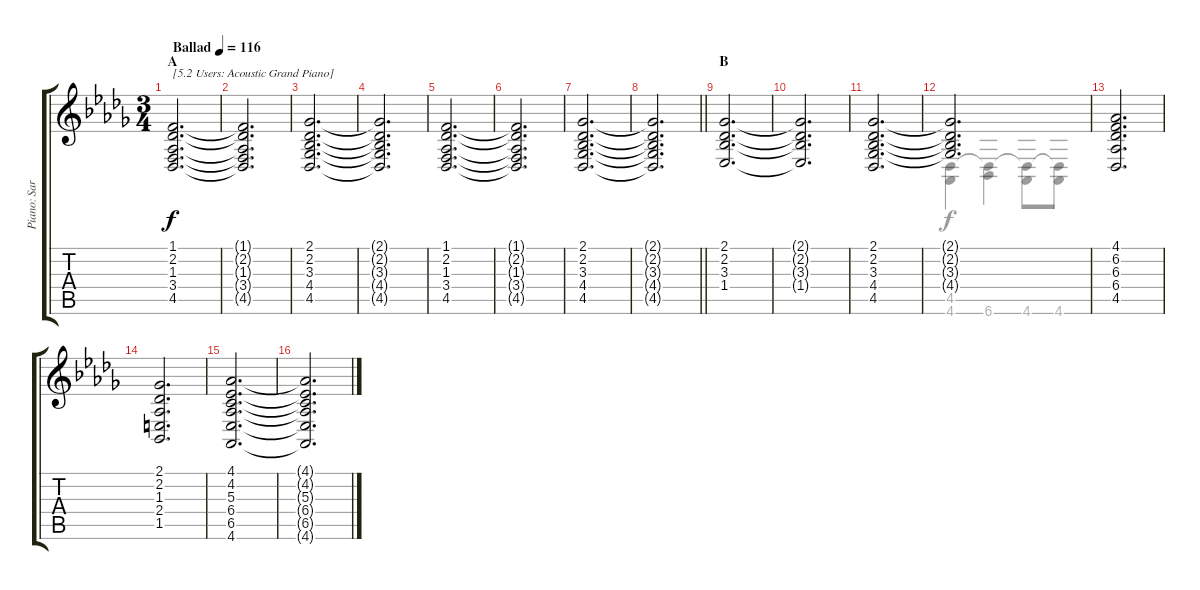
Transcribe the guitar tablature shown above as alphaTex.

\track ("Piano: Sarah" "Piano: Sar") {instrument acousticgrandpiano}
\staff {score tabs}
\tuning (E4 B3 G3 D3 A2 E2) {hide}
\voice
\ts (3 4)
\section ("" "A")
\tempo (116 "Ballad")
\clef g2
\ks db
(1.1 2.2 1.3 3.4 4.5).2{d txt "[5.2 Users: Acoustic Grand Piano]" dy f instrument acousticgrandpiano} |
(1.1{t} 2.2{t} 1.3{t} 3.4{t} 4.5{t}).2{d} |
(2.1 2.2 3.3 4.4 4.5).2{d} |
(2.1{t} 2.2{t} 3.3{t} 4.4{t} 4.5{t}).2{d} |
(1.1 2.2 1.3 3.4 4.5).2{d} |
(1.1{t} 2.2{t} 1.3{t} 3.4{t} 4.5{t}).2{d} |
(2.1 2.2 3.3 4.4 4.5).2{d} |
\barLineRight lightlight
(2.1{t} 2.2{t} 3.3{t} 4.4{t} 4.5{t}).2{d} |
\section ("" "B")
(2.1 2.2 3.3 1.4).2{d} |
(2.1{t} 2.2{t} 3.3{t} 1.4{t}).2{d} |
(2.1 2.2 3.3 4.4 4.5).2{d} |
(2.1{t} 2.2{t} 3.3{t} 4.4{t}).2{d} |
(4.1 6.2 6.3 6.4 4.5).2{d} |
(2.1 2.2 1.3 2.4 1.5).2{d} |
(4.1 4.2 5.3 6.4 6.5 4.6).2{d} |
(4.1{t} 4.2{t} 5.3{t} 6.4{t} 6.5{t} 4.6{t}).2{d}
\voice
\clef g2
\ottava regular
\simile none
\ks db
|
|
|
|
|
|
|
\barLineRight lightlight
|
|
|
|
(4.5 4.6).4 (4.5{t} 6.6).4 (4.5{t} 4.6).8 (4.5{t} 4.6).8 |
|
|
|
